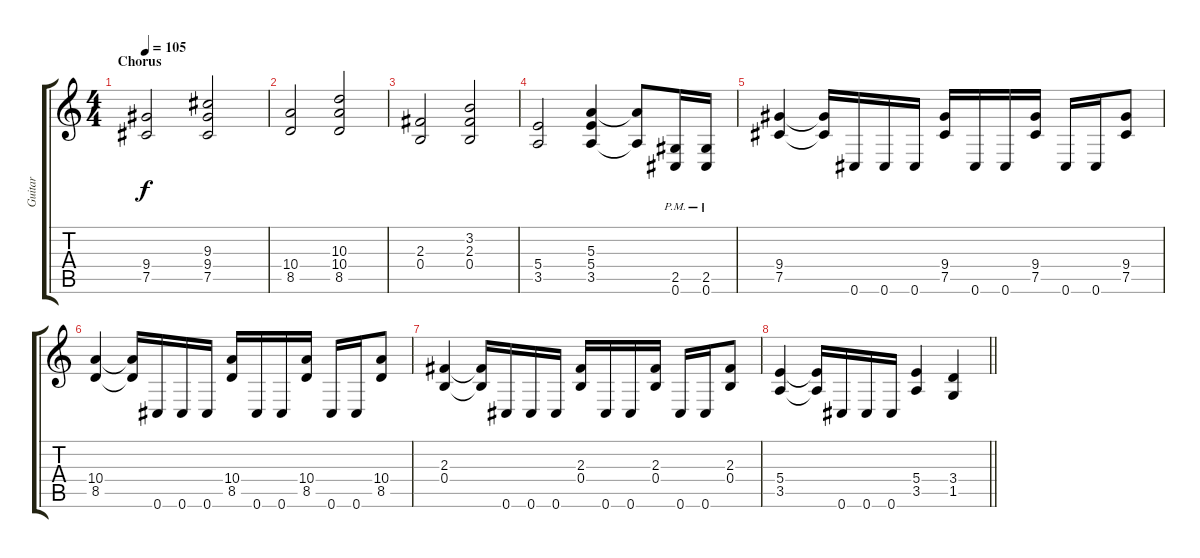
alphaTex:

\track ("Guitar" "Guitar") {instrument distortionguitar}
\staff {score tabs}
\tuning (Db4 Ab3 E3 B2 Gb2 Db2) {hide}
\ts (4 4)
\section ("" "Chorus")
\tempo 105
\clef g2
\ks c
(9.4 7.5).2{dy f} (9.3 9.4 7.5).2 |
(10.4 8.5).2 (10.3 10.4 8.5).2 |
(2.3 0.4).2 (3.2 2.3 0.4).2 |
(5.4 3.5).2 (5.3 5.4 3.5).4 (5.3{t} 3.5{t}).8 (2.5{pm} 0.6{pm}).16 (2.5{pm} 0.6{pm}).16 |
(9.4 7.5).4 (9.4{t} 7.5{t}).16 0.6.16 0.6.16 0.6.16 (9.4 7.5).16 0.6.16 0.6.16 (9.4 7.5).16 0.6.16 0.6.16 (9.4 7.5).8 |
(10.4 8.5).4 (10.4{t} 8.5{t}).16 0.6.16 0.6.16 0.6.16 (10.4 8.5).16 0.6.16 0.6.16 (10.4 8.5).16 0.6.16 0.6.16 (10.4 8.5).8 |
(2.3 0.4).4 (2.3{t} 0.4{t}).16 0.6.16 0.6.16 0.6.16 (2.3 0.4).16 0.6.16 0.6.16 (2.3 0.4).16 0.6.16 0.6.16 (2.3 0.4).8 |
\barLineRight lightlight
(5.4 3.5).4 (5.4{t} 3.5{t}).16 0.6.16 0.6.16 0.6.16 (5.4 3.5).4 (3.4 1.5).4
